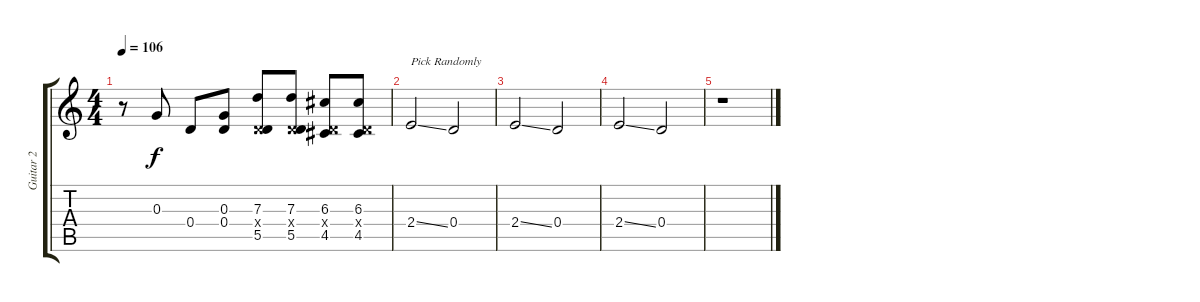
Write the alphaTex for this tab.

\track ("Guitar 2" "Guitar 2") {instrument overdrivenguitar}
\staff {score tabs}
\tuning (E4 B3 G3 D3 A2 E2) {hide}
\ts (4 4)
\tempo 106
\clef g2
\ks c
r.8{dy f} 0.3.8 0.4.8 (0.3 0.4).8 (7.3 0.4{x} 5.5).8 (7.3 0.4{x} 5.5).8 (6.3 0.4{x} 4.5).8 (6.3 0.4{x} 4.5).8 |
2.4{ss}.2{txt "Pick Randomly"} 0.4.2 |
2.4{ss}.2 0.4.2 |
2.4{ss}.2 0.4.2 |
r.1
